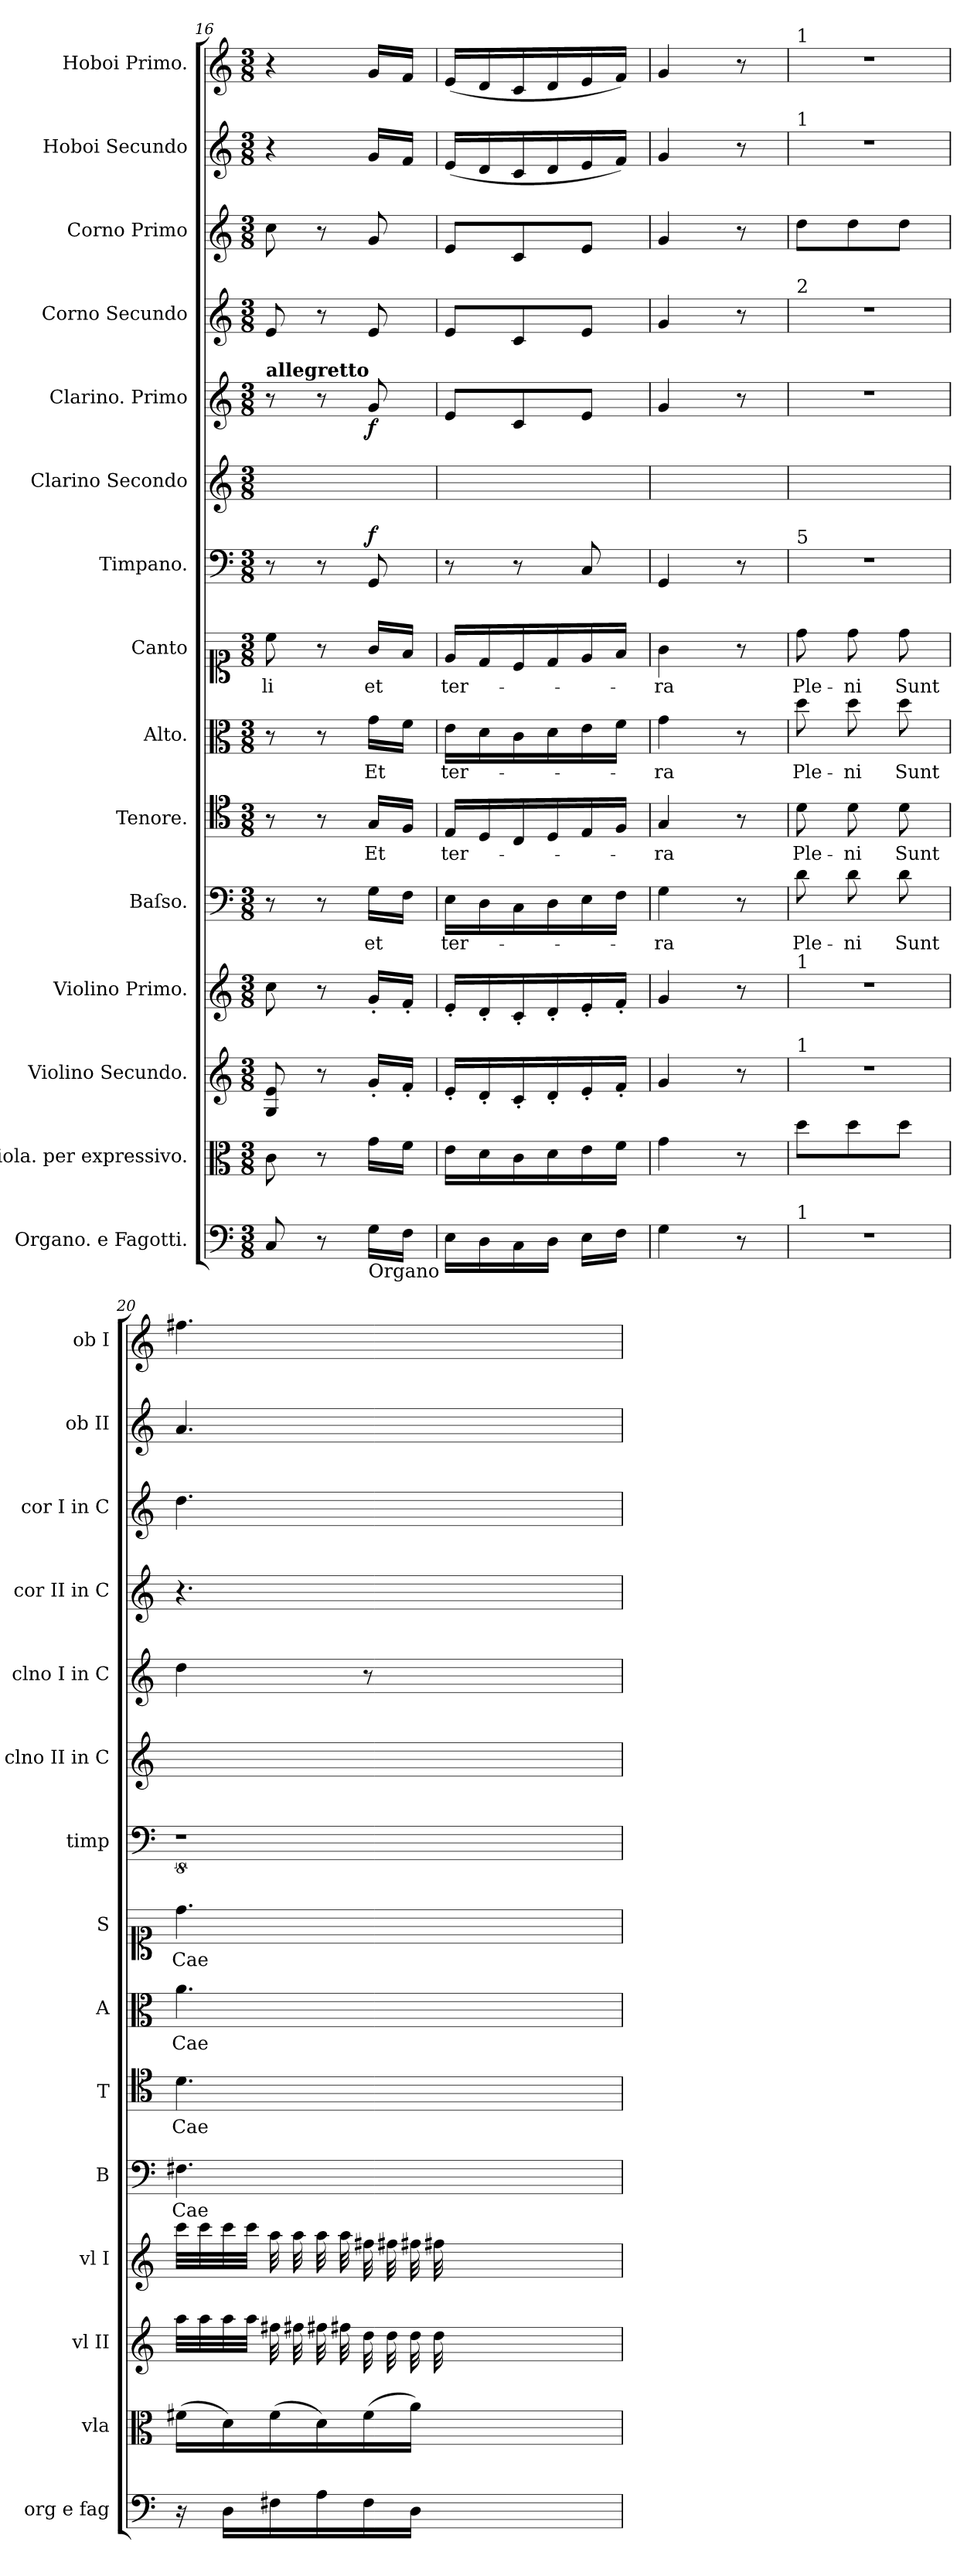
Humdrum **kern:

**kern	**dynam	**kern	**dynam	**kern	**dynam	**kern	**dynam	**kern	**text	**dynam	**kern	**text	**dynam	**kern	**text	**dynam	**kern	**text	**dynam	**kern	**dynam	**kern	**kern	**dynam	**kern	**dynam	**kern	**dynam	**kern	**dynam	**kern	**dynam
*part15	*part15	*part14	*part14	*part13	*part13	*part12	*part12	*part11	*part11	*part11	*part10	*part10	*part10	*part9	*part9	*part9	*part8	*part8	*part8	*part7	*part7	*part6	*part5	*part5	*part4	*part4	*part3	*part3	*part2	*part2	*part1	*part1
*staff15	*staff15	*staff14	*staff14	*staff13	*staff13	*staff12	*staff12	*staff11	*staff11	*staff11	*staff10	*staff10	*staff10	*staff9	*staff9	*staff9	*staff8	*staff8	*staff8	*staff7	*staff7	*staff6	*staff5	*staff5	*staff4	*staff4	*staff3	*staff3	*staff2	*staff2	*staff1	*staff1
*I"Organo. e Fagotti.	*	*I"Viola. per expressivo.	*	*I"Violino Secundo.	*	*I"Violino Primo.	*	*I"Baſso.	*	*	*I"Tenore.	*	*	*I"Alto.	*	*	*I"Canto	*	*	*I"Timpano.	*	*I"Clarino Secondo	*I"Clarino. Primo	*	*I"Corno Secundo	*	*I"Corno Primo	*	*I"Hoboi Secundo	*	*I"Hoboi Primo.	*
*I'org e fag	*	*I'vla	*	*I'vl II	*	*I'vl I	*	*I'B	*	*	*I'T	*	*	*I'A	*	*	*I'S	*	*	*I'timp	*	*I'clno II in C	*I'clno I in C	*	*I'cor II in C	*	*I'cor I in C	*	*I'ob II	*	*I'ob I	*
*clefF4	*	*clefC3	*	*clefG2	*	*clefG2	*	*clefF4	*	*	*clefC4	*	*	*clefC3	*	*	*clefC1	*	*	*clefF4	*	*clefG2	*clefG2	*	*clefG2	*	*clefG2	*	*clefG2	*	*clefG2	*
*k[]	*	*k[]	*	*k[]	*	*k[]	*	*k[]	*	*	*k[]	*	*	*k[]	*	*	*k[]	*	*	*k[]	*	*k[]	*k[]	*	*k[]	*	*k[]	*	*k[]	*	*k[]	*
*C:	*	*C:	*	*C:	*	*C:	*	*C:	*	*	*C:	*	*	*C:	*	*	*C:	*	*	*C:	*	*C:	*C:	*	*C:	*	*C:	*	*C:	*	*C:	*
*M3/8	*	*M3/8	*	*M3/8	*	*M3/8	*	*M3/8	*	*	*M3/8	*	*	*M3/8	*	*	*M3/8	*	*	*M3/8	*	*M3/8	*M3/8	*	*M3/8	*	*M3/8	*	*M3/8	*	*M3/8	*
=16	=16	=16	=16	=16	=16	=16	=16	=16	=16	=16	=16	=16	=16	=16	=16	=16	=16	=16	=16	=16	=16	=16	=16	=16	=16	=16	=16	=16	=16	=16	=16	=16
!	!	!	!	!	!	!	!	!	!	!	!	!	!	!	!	!	!	!	!	!	!	!	!LO:TX:a:B:t=allegretto	!	!	!	!	!	!	!	!	!
8C/	.	8c\	.	8G/ 8e/	.	8cc\	.	8r	.	.	8r	.	.	8r	.	.	8cc\	-li	.	8r	.	4.ryy	8r	.	8e/	.	8cc\	.	4r	.	4r	.
8r	.	8r	.	8r	.	8r	.	8r	.	.	8r	.	.	8r	.	.	8r	.	.	8r	.	.	8r	.	8r	.	8r	.	.	.	.	.
!LO:TX:b:t=Organo	!	!	!	!	!	!	!	!	!	!	!	!	!	!	!	!	!	!	!	!	!	!	!	!	!	!	!	!	!	!	!	!
!	!LO:DY:b	!	!LO:DY:b	!	!LO:DY:b	!	!LO:DY:b	!	!	!LO:DY:b	!	!	!LO:DY:b	!	!	!LO:DY:b	!	!	!LO:DY:b	!	!LO:DY:a	!	!	!	!	!LO:DY:a	!	!LO:DY:b	!	!LO:DY:b	!	!LO:DY:b
16G\LL	forto	16g\LL	forto	16g'/LL	fort	16g'/LL	fort	16G\LL	et	for	16G/LL	Et	forto	16g\LL	Et	forto	16g/LL	et	forto	8GG/	f	.	8g/	f	8e/	fort	8g/	for	16g/LL	forto	16g/LL	for
16F\JJ	.	16f\JJ	.	16f'/JJ	.	16f'/JJ	.	16F\JJ	.	.	16F/JJ	.	.	16f\JJ	.	.	16f/JJ	.	.	.	.	.	.	.	.	.	.	.	16f/JJ	.	16f/JJ	.
=17	=17	=17	=17	=17	=17	=17	=17	=17	=17	=17	=17	=17	=17	=17	=17	=17	=17	=17	=17	=17	=17	=17	=17	=17	=17	=17	=17	=17	=17	=17	=17	=17
16E\LL	.	16e\LL	.	16e'/LL	.	16e'/LL	.	16E\LL	ter-	.	16E/LL	ter-	.	16e\LL	ter-	.	16e/LL	ter-	.	8r	.	4.ryy	8e/L	.	8e/L	.	8e/L	.	(16e/LL	.	(16e/LL	.
16D\	.	16d\	.	16d'/	.	16d'/	.	16D\	.	.	16D/	.	.	16d\	.	.	16d/	.	.	.	.	.	.	.	.	.	.	.	16d/	.	16d/	.
16C\	.	16c\	.	16c'/	.	16c'/	.	16C\	.	.	16C/	.	.	16c\	.	.	16c/	.	.	8r	.	.	8c/	.	8c/	.	8c/	.	16c/	.	16c/	.
16D\JJ	.	16d\	.	16d'/	.	16d'/	.	16D\	.	.	16D/	.	.	16d\	.	.	16d/	.	.	.	.	.	.	.	.	.	.	.	16d/	.	16d/	.
16E\LL	.	16e\	.	16e'/	.	16e'/	.	16E\	.	.	16E/	.	.	16e\	.	.	16e/	.	.	8C/	.	.	8e/J	.	8e/J	.	8e/J	.	16e/	.	16e/	.
16F\JJ	.	16f\JJ	.	16f'/JJ	.	16f'/JJ	.	16F\JJ	.	.	16F/JJ	.	.	16f\JJ	.	.	16f/JJ	.	.	.	.	.	.	.	.	.	.	.	16f/JJ)	.	16f/JJ)	.
=18	=18	=18	=18	=18	=18	=18	=18	=18	=18	=18	=18	=18	=18	=18	=18	=18	=18	=18	=18	=18	=18	=18	=18	=18	=18	=18	=18	=18	=18	=18	=18	=18
4G\	.	4g\	.	4g/	.	4g/	.	4G\	-ra	.	4G/	-ra	.	4g\	-ra	.	4g\	-ra	.	4GG/	.	4.ryy	4g/	.	4g/	.	4g/	.	4g/	.	4g/	.
8r	.	8r	.	8r	.	8r	.	8r	.	.	8r	.	.	8r	.	.	8r	.	.	8r	.	.	8r	.	8r	.	8r	.	8r	.	8r	.
=19	=19	=19	=19	=19	=19	=19	=19	=19	=19	=19	=19	=19	=19	=19	=19	=19	=19	=19	=19	=19	=19	=19	=19	=19	=19	=19	=19	=19	=19	=19	=19	=19
!	!	!	!	!	!	!	!	!	!	!	!	!	!	!	!	!	!	!	!	!	!	!	!	!	!	!	!	!	!	!	!LO:TX:a:t=1	!
!	!	!	!	!	!	!	!	!	!	!	!	!	!	!	!	!	!	!	!	!	!	!	!	!	!	!	!	!	!LO:TX:a:t=1	!	!	!
!	!	!	!	!	!	!	!	!	!	!	!	!	!	!	!	!	!	!	!	!	!	!	!	!	!LO:TX:a:t=2	!	!	!	!	!	!	!
!	!	!	!	!	!	!	!	!	!	!	!	!	!	!	!	!	!	!	!	!LO:TX:a:t=5	!	!	!	!	!	!	!	!	!	!	!	!
!	!	!	!	!	!	!LO:TX:a:t=1	!	!	!	!	!	!	!	!	!	!	!	!	!	!	!	!	!	!	!	!	!	!	!	!	!	!
!	!	!	!	!LO:TX:a:t=1	!	!	!	!	!	!	!	!	!	!	!	!	!	!	!	!	!	!	!	!	!	!	!	!	!	!	!	!
!LO:TX:a:t=1	!	!	!	!	!	!	!	!	!	!	!	!	!	!	!	!	!	!	!	!	!	!	!	!	!	!	!	!	!	!	!	!
!	!	!	!LO:DY:b	!	!	!	!	!	!	!	!	!	!	!	!	!	!	!	!	!	!	!	!	!	!	!	!	!	!	!	!	!
4.r	.	8dd\L	fort	4.r	.	4.r	.	8d\	Ple-	.	8d\	Ple-	.	8dd\	Ple-	.	8dd\	Ple-	.	4.r	.	4.ryy	4.r	.	4.r	.	8dd\L	.	4.r	.	4.r	.
.	.	8dd\	.	.	.	.	.	8d\	-ni	.	8d\	-ni	.	8dd\	-ni	.	8dd\	-ni	.	.	.	.	.	.	.	.	8dd\	.	.	.	.	.
.	.	8dd\J	.	.	.	.	.	8d\	Sunt	.	8d\	Sunt	.	8dd\	Sunt	.	8dd\	Sunt	.	.	.	.	.	.	.	.	8dd\J	.	.	.	.	.
=20	=20	=20	=20	=20	=20	=20	=20	=20	=20	=20	=20	=20	=20	=20	=20	=20	=20	=20	=20	=20	=20	=20	=20	=20	=20	=20	=20	=20	=20	=20	=20	=20
16r	.	(16f#X\LL	.	32aa\LLL	.	32ccc\LLL	.	4.F#X\	Cae-	.	4.d\	Cae-	.	4.a\	Cae-	.	4.dd\	Cae-	.	8%9r	.	4.ryy	4dd\	.	4.r	.	4.dd\	.	4.a/	.	4.ff#X\	.
.	.	.	.	32aa\	.	32ccc\	.	.	.	.	.	.	.	.	.	.	.	.	.	.	.	.	.	.	.	.	.	.	.	.	.	.
16D\LL	.	16d\)	.	32aa\	.	32ccc\	.	.	.	.	.	.	.	.	.	.	.	.	.	.	.	.	.	.	.	.	.	.	.	.	.	.
.	.	.	.	32aa\JJJ	.	32ccc\JJJ	.	.	.	.	.	.	.	.	.	.	.	.	.	.	.	.	.	.	.	.	.	.	.	.	.	.
*	*	*	*	*tremolo	*	*	*	*	*	*	*	*	*	*	*	*	*	*	*	*	*	*	*	*	*	*	*	*	*	*	*	*
*	*	*	*	*	*	*tremolo	*	*	*	*	*	*	*	*	*	*	*	*	*	*	*	*	*	*	*	*	*	*	*	*	*	*
16F#X\	.	(16f#\	.	32ff#X\LLL	.	32aa\LLL	.	.	.	.	.	.	.	.	.	.	.	.	.	.	.	.	.	.	.	.	.	.	.	.	.	.
.	.	.	.	32ff#X\	.	32aa\	.	.	.	.	.	.	.	.	.	.	.	.	.	.	.	.	.	.	.	.	.	.	.	.	.	.
16A\	.	16d\)	.	32ff#X\	.	32aa\	.	.	.	.	.	.	.	.	.	.	.	.	.	.	.	.	.	.	.	.	.	.	.	.	.	.
.	.	.	.	32ff#X\	.	32aa\	.	.	.	.	.	.	.	.	.	.	.	.	.	.	.	.	.	.	.	.	.	.	.	.	.	.
16F#\	.	(16f#\	.	32dd\LLL	.	32ff#X\LLL	.	.	.	.	.	.	.	.	.	.	.	.	.	.	.	.	8r	.	.	.	.	.	.	.	.	.
.	.	.	.	32dd\	.	32ff#X\	.	.	.	.	.	.	.	.	.	.	.	.	.	.	.	.	.	.	.	.	.	.	.	.	.	.
16D\JJ	.	16a\JJ)	.	32dd\	.	32ff#X\	.	.	.	.	.	.	.	.	.	.	.	.	.	.	.	.	.	.	.	.	.	.	.	.	.	.
.	.	.	.	32dd\	.	32ff#X\	.	.	.	.	.	.	.	.	.	.	.	.	.	.	.	.	.	.	.	.	.	.	.	.	.	.
*	*	*	*	*	*	*Xtremolo	*	*	*	*	*	*	*	*	*	*	*	*	*	*	*	*	*	*	*	*	*	*	*	*	*	*
*	*	*	*	*Xtremolo	*	*	*	*	*	*	*	*	*	*	*	*	*	*	*	*	*	*	*	*	*	*	*	*	*	*	*	*
2.ryy	.	2.ryy	.	2.ryy	.	2.ryy	.	2.ryy	.	.	2.ryy	.	.	2.ryy	.	.	2.ryy	.	.	.	.	2.ryy	2.ryy	.	2.ryy	.	2.ryy	.	2.ryy	.	2.ryy	.
=	=	=	=	=	=	=	=	=	=	=	=	=	=	=	=	=	=	=	=	=	=	=	=	=	=	=	=	=	=	=	=	=
*-	*-	*-	*-	*-	*-	*-	*-	*-	*-	*-	*-	*-	*-	*-	*-	*-	*-	*-	*-	*-	*-	*-	*-	*-	*-	*-	*-	*-	*-	*-	*-	*-
